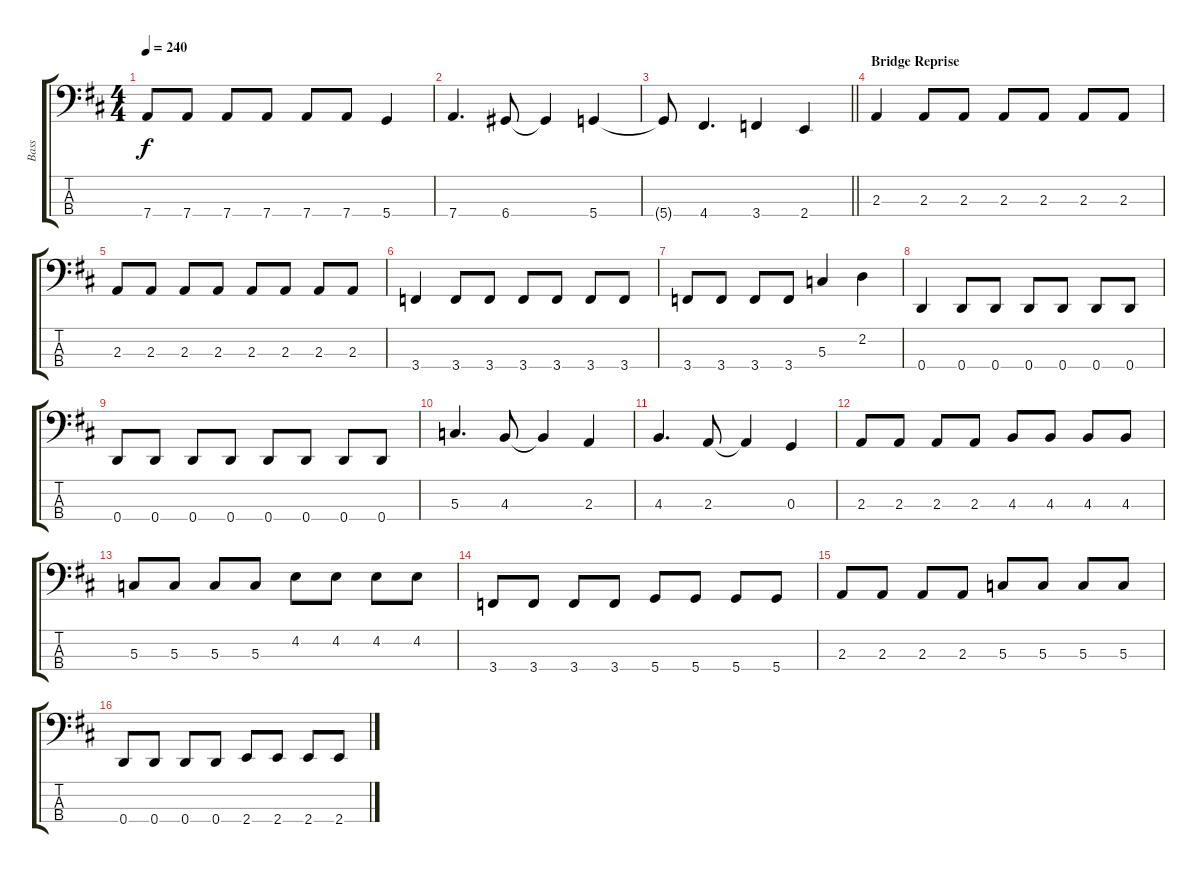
\track ("Bass" "Bass") {instrument electricbassfinger}
\staff {score tabs}
\tuning (F2 C2 G1 D1) {hide}
\ts (4 4)
\tempo 240
\clef f4
\ks d
7.4.8{dy f} 7.4.8 7.4.8 7.4.8 7.4.8 7.4.8 5.4.4 |
7.4.4{d} 6.4.8 6.4{t}.4 5.4.4 |
\barLineRight lightlight
5.4{t}.8 4.4.4{d} 3.4.4 2.4.4 |
\section ("" "Bridge Reprise")
2.3.4 2.3.8 2.3.8 2.3.8 2.3.8 2.3.8 2.3.8 |
2.3.8 2.3.8 2.3.8 2.3.8 2.3.8 2.3.8 2.3.8 2.3.8 |
3.4.4 3.4.8 3.4.8 3.4.8 3.4.8 3.4.8 3.4.8 |
3.4.8 3.4.8 3.4.8 3.4.8 5.3.4 2.2.4 |
0.4.4 0.4.8 0.4.8 0.4.8 0.4.8 0.4.8 0.4.8 |
0.4.8 0.4.8 0.4.8 0.4.8 0.4.8 0.4.8 0.4.8 0.4.8 |
5.3.4{d} 4.3.8 4.3{t}.4 2.3.4 |
4.3.4{d} 2.3.8 2.3{t}.4 0.3.4 |
2.3.8 2.3.8 2.3.8 2.3.8 4.3.8 4.3.8 4.3.8 4.3.8 |
5.3.8 5.3.8 5.3.8 5.3.8 4.2.8 4.2.8 4.2.8 4.2.8 |
3.4.8 3.4.8 3.4.8 3.4.8 5.4.8 5.4.8 5.4.8 5.4.8 |
2.3.8 2.3.8 2.3.8 2.3.8 5.3.8 5.3.8 5.3.8 5.3.8 |
0.4.8 0.4.8 0.4.8 0.4.8 2.4.8 2.4.8 2.4.8 2.4.8
